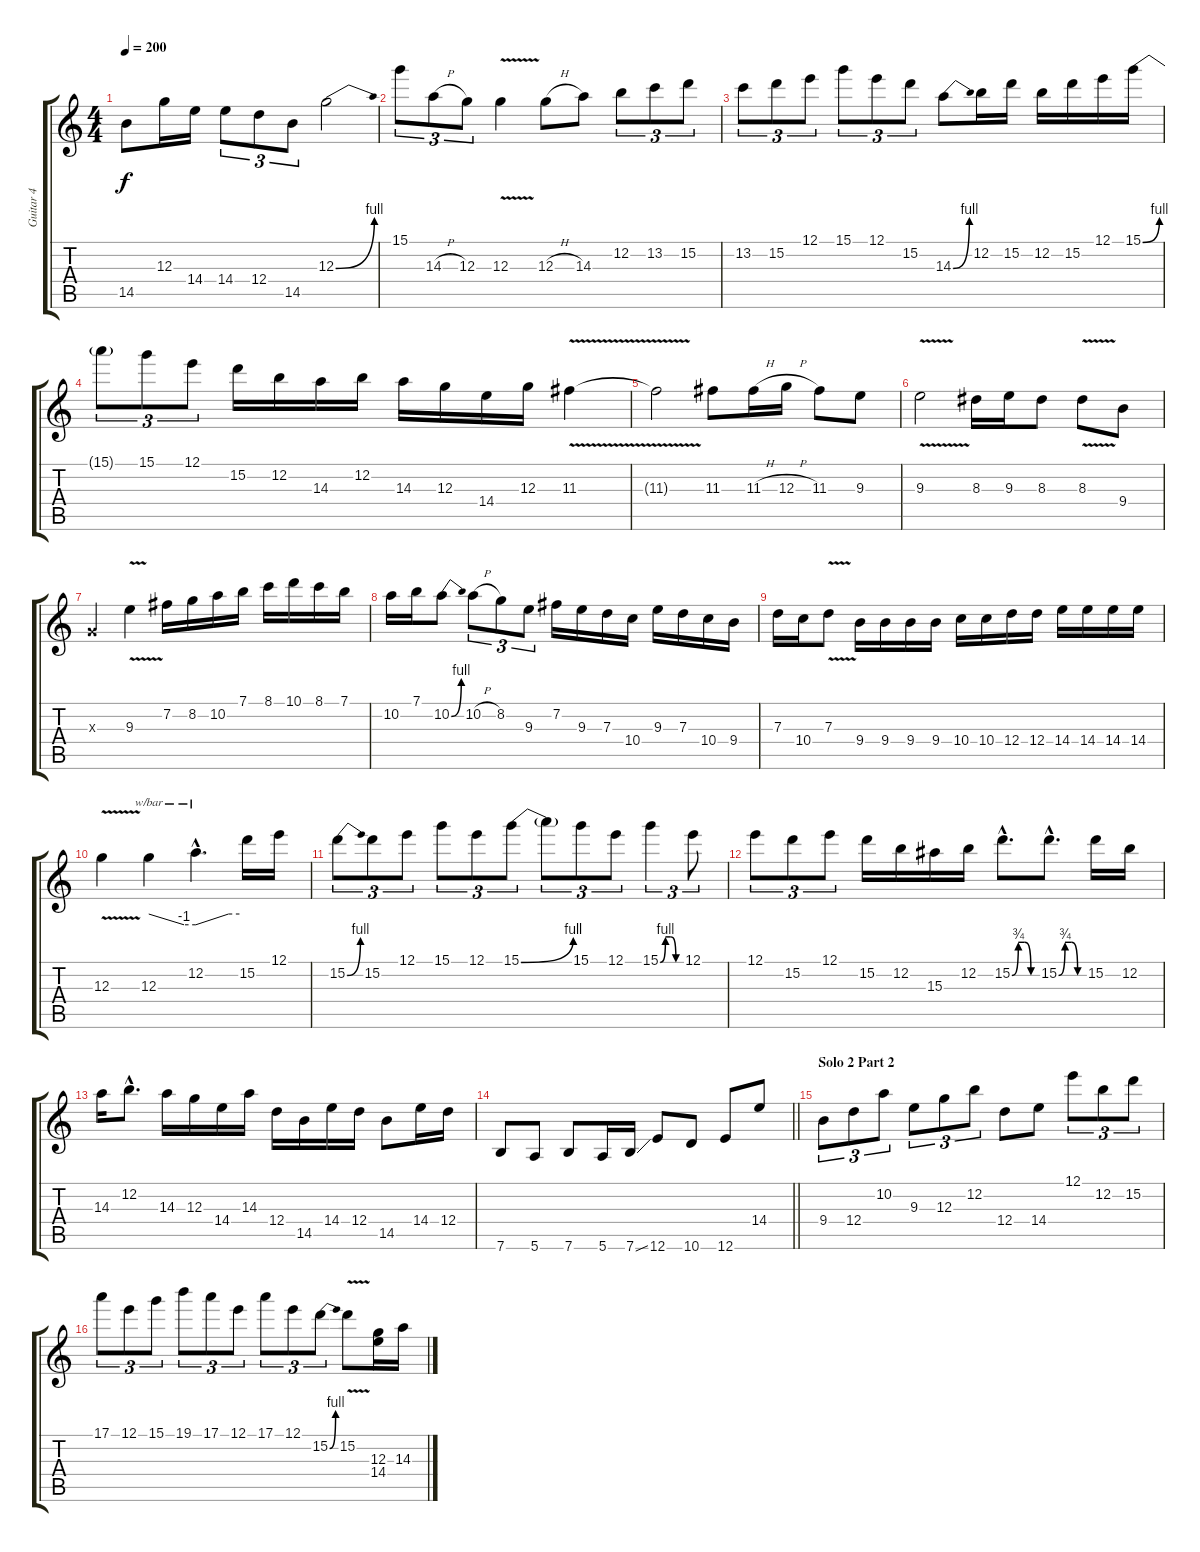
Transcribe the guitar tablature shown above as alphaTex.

\track ("Guitar 4" "Guitar 4") {instrument overdrivenguitar}
\staff {score tabs}
\tuning (E4 B3 G3 D3 A2 E2) {hide}
\ts (4 4)
\tempo 200
\clef g2
\ks c
14.5.8{dy f} 12.3.16 14.4.16 14.4.8{tu (3 2)} 12.4.8{tu (3 2)} 14.5.8{tu (3 2)} 12.3{be (bend 0 0 60 4)}.2 |
15.1.8{tu (3 2)} 14.3{h}.8{tu (3 2)} 12.3.8{tu (3 2)} 12.3{v}.4 12.3{h}.8 14.3.8 12.2.8{tu (3 2)} 13.2.8{tu (3 2)} 15.2.8{tu (3 2)} |
13.2.8{tu (3 2)} 15.2.8{tu (3 2)} 12.1.8{tu (3 2)} 15.1.8{tu (3 2)} 12.1.8{tu (3 2)} 15.2.8{tu (3 2)} 14.3{be (bend 0 0 60 4)}.8 12.2.16 15.2.16 12.2.16 15.2.16 12.1.16 15.1{be (bend 0 0 60 4)}.16 |
15.1{t}.8{tu (3 2)} 15.1.8{tu (3 2)} 12.1.8{tu (3 2)} 15.2.16 12.2.16 14.3.16 12.2.16 14.3.16 12.3.16 14.4.16 12.3.16 11.3{v}.4 |
11.3{t}.2 11.3.8 11.3{h}.16 12.3{h}.16 11.3.8 9.3.8 |
9.3{v}.2 8.3.16 9.3.16 8.3.8 8.3{v}.8 9.4.8 |
0.3{x}.4 9.3{v}.4 7.2.16 8.2.16 10.2.16 7.1.16 8.1.16 10.1.16 8.1.16 7.1.16 |
10.2.16 7.1.16 10.2{be (bend 0 0 60 4)}.8 10.2{h}.8{tu (3 2)} 8.2.8{tu (3 2)} 9.3.8{tu (3 2)} 7.2.16 9.3.16 7.3.16 10.4.16 9.3.16 7.3.16 10.4.16 9.4.16 |
7.3.16 10.4.16 7.3{v}.8 9.4.16 9.4.16 9.4.16 9.4.16 10.4.16 10.4.16 12.4.16 12.4.16 14.4.16 14.4.16 14.4.16 14.4.16 |
12.3{v}.4 12.3.4{tbe (custom default 0 0 45 -4 60 -4)} 12.2{hac}.4{d tbe (custom default 0 -4 45 0 60 0)} 15.2.16 12.1.16 |
15.2{be (bend 0 0 60 4)}.8{tu (3 2)} 15.2.8{tu (3 2)} 12.1.8{tu (3 2)} 15.1.8{tu (3 2)} 12.1.8{tu (3 2)} 15.1{be (bend 0 0 60 4)}.8{tu (3 2)} 15.1{t}.8{tu (3 2)} 15.1.8{tu (3 2)} 12.1.8{tu (3 2)} 15.1{be (custom 0 0 15 4 30 4 45 0 60 0)}.4{tu (3 2)} 12.1.8{tu (3 2)} |
12.1.8{tu (3 2)} 15.2.8{tu (3 2)} 12.1.8{tu (3 2)} 15.2.16 12.2.16 15.3.16 12.2.16 15.2{be (custom 0 0 15 3 30 3 45 0 60 0) hac}.8{d} 15.2{be (custom 0 0 15 3 30 3 45 0 60 0) hac}.8{d} 15.2.16 12.2.16 |
14.3.16 12.2{hac}.8{d} 14.3.16 12.3.16 14.4.16 14.3.16 12.4.16 14.5.16 14.4.16 12.4.16 14.5.8 14.4.16 12.4.16 |
\barLineRight lightlight
7.6.8 5.6.8 7.6.8 5.6.16 7.6{ss}.16 12.6.8 10.6.8 12.6.8 14.4.8 |
\section ("" "Solo 2 Part 2")
9.4.8{tu (3 2)} 12.4.8{tu (3 2)} 10.2.8{tu (3 2)} 9.3.8{tu (3 2)} 12.3.8{tu (3 2)} 12.2.8{tu (3 2)} 12.4.8 14.4.8 12.1.8{tu (3 2)} 12.2.8{tu (3 2)} 15.2.8{tu (3 2)} |
17.1.8{tu (3 2)} 12.1.8{tu (3 2)} 15.1.8{tu (3 2)} 19.1.8{tu (3 2)} 17.1.8{tu (3 2)} 12.1.8{tu (3 2)} 17.1.8{tu (3 2)} 12.1.8{tu (3 2)} 15.2{be (bend 0 0 60 4)}.8{tu (3 2)} 15.2{v}.8 (12.3 14.4).16 14.3.16
